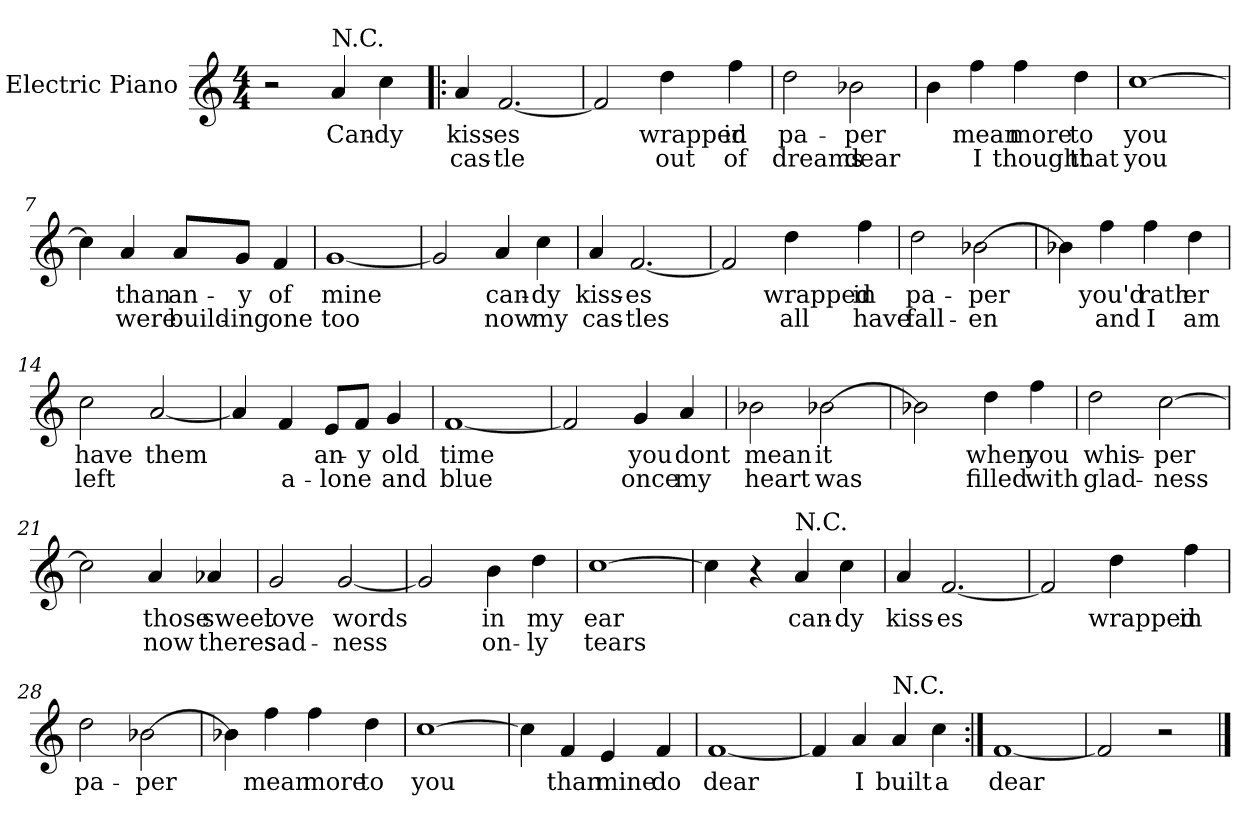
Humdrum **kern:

**kern	**text	**text
*part1	*part1	*part1
*staff1	*staff1	*staff1
*I"Electric Piano	*	*
*I'E.Pno	*	*
*clefG2	*	*
*k[]	*	*
*C:	*	*
*M4/4	*	*
=1	=1	=1
2r	.	.
!LO:TX:a:t=N.C.	!	!
4a/	Can-	.
4cc\	-dy	.
=2!|:	=2!|:	=2!|:
4a/	kiss-	cas-
[2.f/	-es	-tle
=3	=3	=3
2f/]	.	.
4dd\	wrapped	out
4ff\	in	of
=4	=4	=4
2dd\	pa-	dreams
2b-X\	-per	dear
!!LO:LB:g=z
=5	=5	=5
4b\	.	.
4ff\	mean	I
4ff\	more	thought
4dd\	to	that
=6	=6	=6
[1cc	you	you
=7	=7	=7
4cc\]	.	.
4a/	than	were
8a/L	an-	build-
8g/J	-y	-ing
4f/	of	one
=8	=8	=8
[1g	mine	too
=9	=9	=9
2g/]	.	.
4a/	can-	now
4cc\	-dy	my
=10	=10	=10
4a/	kiss-	cas-
[2.f/	-es	tles
!!LO:LB:g=z
=11	=11	=11
2f/]	.	.
4dd\	wrapped	all
4ff\	in	have
=12	=12	=12
2dd\	pa-	fall-
[2b-X\	-per	-en
=13	=13	=13
4b-X\]	.	.
4ff\	you'd	and
4ff\	rath	I
4dd\	-er	am
=14	=14	=14
2cc\	have	left
[2a/	them	.
=15	=15	=15
4a/]	.	.
4f/	.	a-
8e/L	an-	-lone
8f/J	-y	.
4g/	old	and
!!LO:LB:g=z
=16	=16	=16
[1f	time	blue
=17	=17	=17
2f/]	.	.
4g/	you	once
4a/	dont	my
=18	=18	=18
2b-X\	mean	heart
[2b-X\	it	was
=19	=19	=19
2b-X\]	.	.
4dd\	when	filled
4ff\	you	with
=20	=20	=20
2dd\	whis-	glad-
[2cc\	-per	-ness
=21	=21	=21
2cc\]	.	.
4a/	those	now
4a-X/	sweet	theres
!!LO:LB:g=z
=22	=22	=22
2g/	love	sad-
[2g/	words	-ness
=23	=23	=23
2g/]	.	.
4b\	in	on-
4dd\	my	-ly
=24	=24	=24
[1cc	ear	tears
=25	=25	=25
4cc\]	.	.
4r	.	.
!LO:TX:a:t=N.C.	!	!
4a/	can-	.
4cc\	-dy	.
=26	=26	=26
4a/	kiss-	.
[2.f/	-es	.
=27	=27	=27
2f/]	.	.
4dd\	wrapped	.
4ff\	in	.
=28	=28	=28
2dd\	pa-	.
[2b-X\	-per	.
!!LO:LB:g=z
=29	=29	=29
4b-X\]	.	.
4ff\	mean	.
4ff\	more	.
4dd\	to	.
=30	=30	=30
[1cc	you	.
=31	=31	=31
4cc\]	.	.
4f/	than	.
4e/	mine	.
4f/	do	.
=32	=32	=32
[1f	dear	.
=33	=33	=33
4f/]	.	.
4a/	I	.
!LO:TX:a:t=N.C.	!	!
4a/	built	.
4cc\	a	.
=34:|!	=34:|!	=34:|!
[1f	dear	.
=35	=35	=35
2f/]	.	.
2r	.	.
==	==	==
*-	*-	*-
